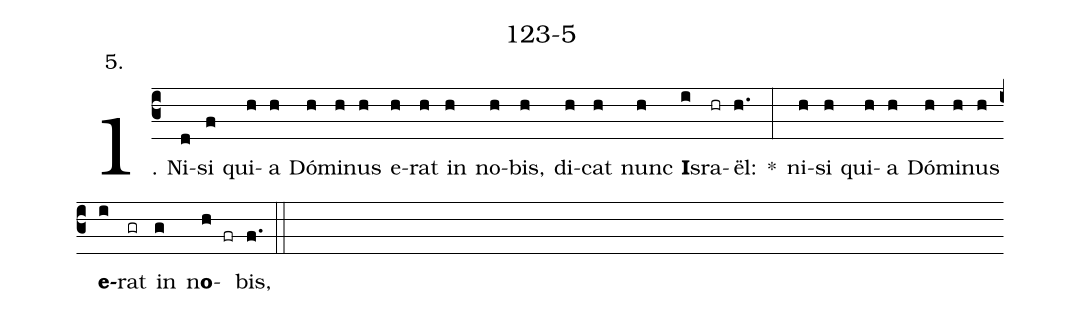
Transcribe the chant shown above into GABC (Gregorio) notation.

name: 123-5;
annotation: 5.;
%%
(c3)1. Ni(d)si(f) qui(h)a(h) Dó(h)mi(h)nus(h) e(h)rat(h) in(h) no(h)bis,(h) di(h)cat(h) nunc(h) <b>I</b>s(i)ra(hr)ël:(h.) *(:) ni(h)si(h) qui(h)a(h) Dó(h)mi(h)nus(h) <b>e</b>(i)rat(gr) in(g) n<b>o</b>(h fr)bis,(f.) (::)
